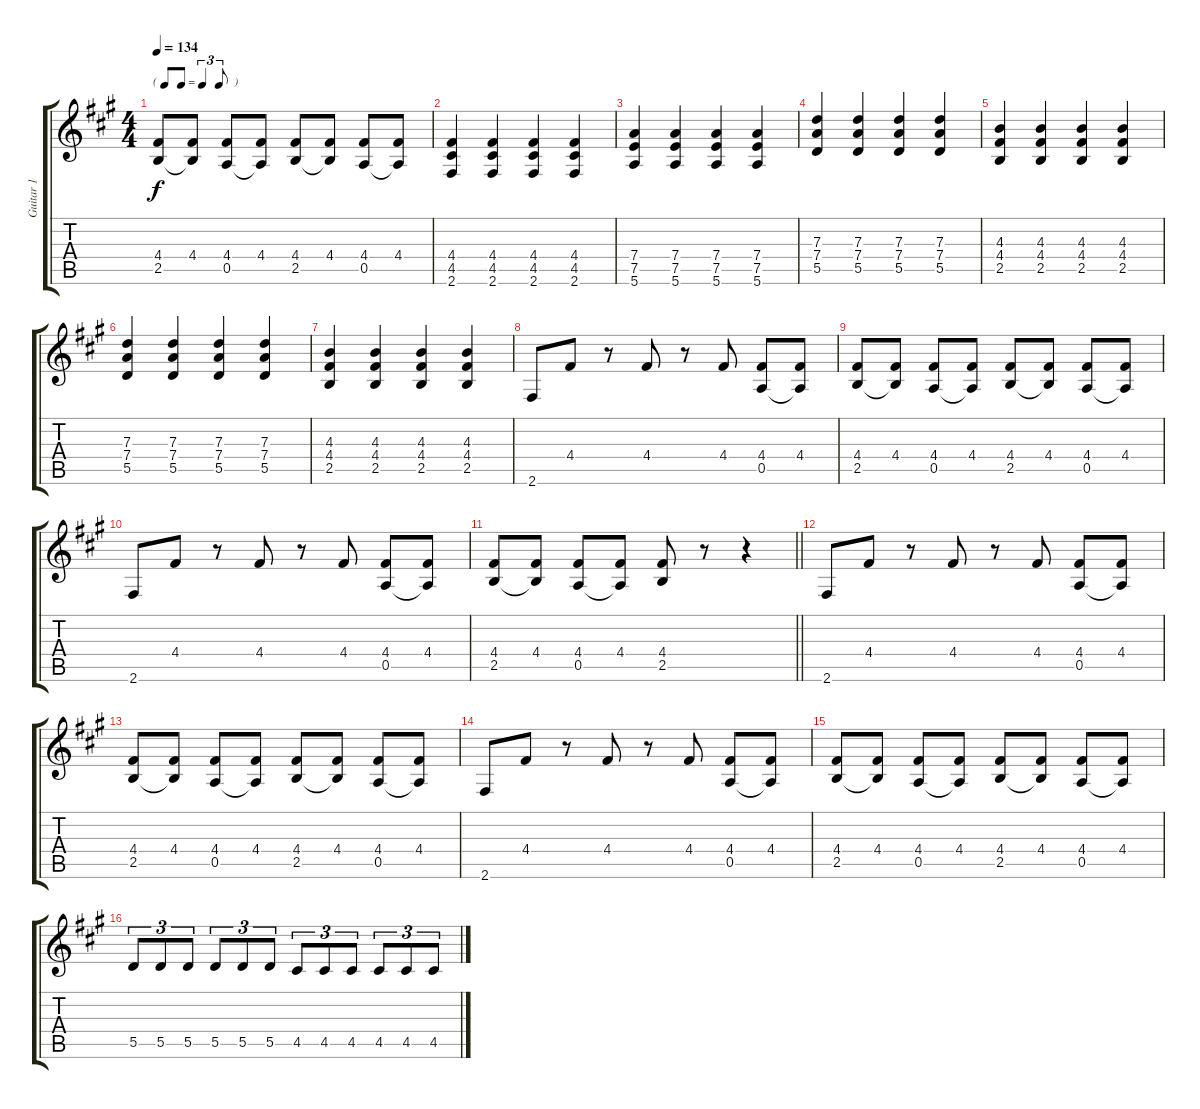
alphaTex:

\track ("Guitar 1" "Guitar 1") {instrument overdrivenguitar}
\staff {score tabs}
\tuning (E4 B3 G3 D3 A2 E2) {hide}
\ts (4 4)
\tf triplet8th
\tempo 134
\clef g2
\ks f#minor
(4.4 2.5).8{dy f} (4.4 2.5{t}).8 (4.4 0.5).8 (4.4 0.5{t}).8 (4.4 2.5).8 (4.4 2.5{t}).8 (4.4 0.5).8 (4.4 0.5{t}).8 |
(4.4 4.5 2.6).4 (4.4 4.5 2.6).4 (4.4 4.5 2.6).4 (4.4 4.5 2.6).4 |
(7.4 7.5 5.6).4 (7.4 7.5 5.6).4 (7.4 7.5 5.6).4 (7.4 7.5 5.6).4 |
(7.3 7.4 5.5).4 (7.3 7.4 5.5).4 (7.3 7.4 5.5).4 (7.3 7.4 5.5).4 |
(4.3 4.4 2.5).4 (4.3 4.4 2.5).4 (4.3 4.4 2.5).4 (4.3 4.4 2.5).4 |
(7.3 7.4 5.5).4 (7.3 7.4 5.5).4 (7.3 7.4 5.5).4 (7.3 7.4 5.5).4 |
(4.3 4.4 2.5).4 (4.3 4.4 2.5).4 (4.3 4.4 2.5).4 (4.3 4.4 2.5).4 |
2.6.8 4.4.8 r.8 4.4.8 r.8 4.4.8 (4.4 0.5).8 (4.4 0.5{t}).8 |
(4.4 2.5).8 (4.4 2.5{t}).8 (4.4 0.5).8 (4.4 0.5{t}).8 (4.4 2.5).8 (4.4 2.5{t}).8 (4.4 0.5).8 (4.4 0.5{t}).8 |
2.6.8 4.4.8 r.8 4.4.8 r.8 4.4.8 (4.4 0.5).8 (4.4 0.5{t}).8 |
\barLineRight lightlight
(4.4 2.5).8 (4.4 2.5{t}).8 (4.4 0.5).8 (4.4 0.5{t}).8 (4.4 2.5).8 r.8 r.4 |
2.6.8 4.4.8 r.8 4.4.8 r.8 4.4.8 (4.4 0.5).8 (4.4 0.5{t}).8 |
(4.4 2.5).8 (4.4 2.5{t}).8 (4.4 0.5).8 (4.4 0.5{t}).8 (4.4 2.5).8 (4.4 2.5{t}).8 (4.4 0.5).8 (4.4 0.5{t}).8 |
2.6.8 4.4.8 r.8 4.4.8 r.8 4.4.8 (4.4 0.5).8 (4.4 0.5{t}).8 |
(4.4 2.5).8 (4.4 2.5{t}).8 (4.4 0.5).8 (4.4 0.5{t}).8 (4.4 2.5).8 (4.4 2.5{t}).8 (4.4 0.5).8 (4.4 0.5{t}).8 |
5.5.8{tu (3 2)} 5.5.8{tu (3 2)} 5.5.8{tu (3 2)} 5.5.8{tu (3 2)} 5.5.8{tu (3 2)} 5.5.8{tu (3 2)} 4.5.8{tu (3 2)} 4.5.8{tu (3 2)} 4.5.8{tu (3 2)} 4.5.8{tu (3 2)} 4.5.8{tu (3 2)} 4.5.8{tu (3 2)}
